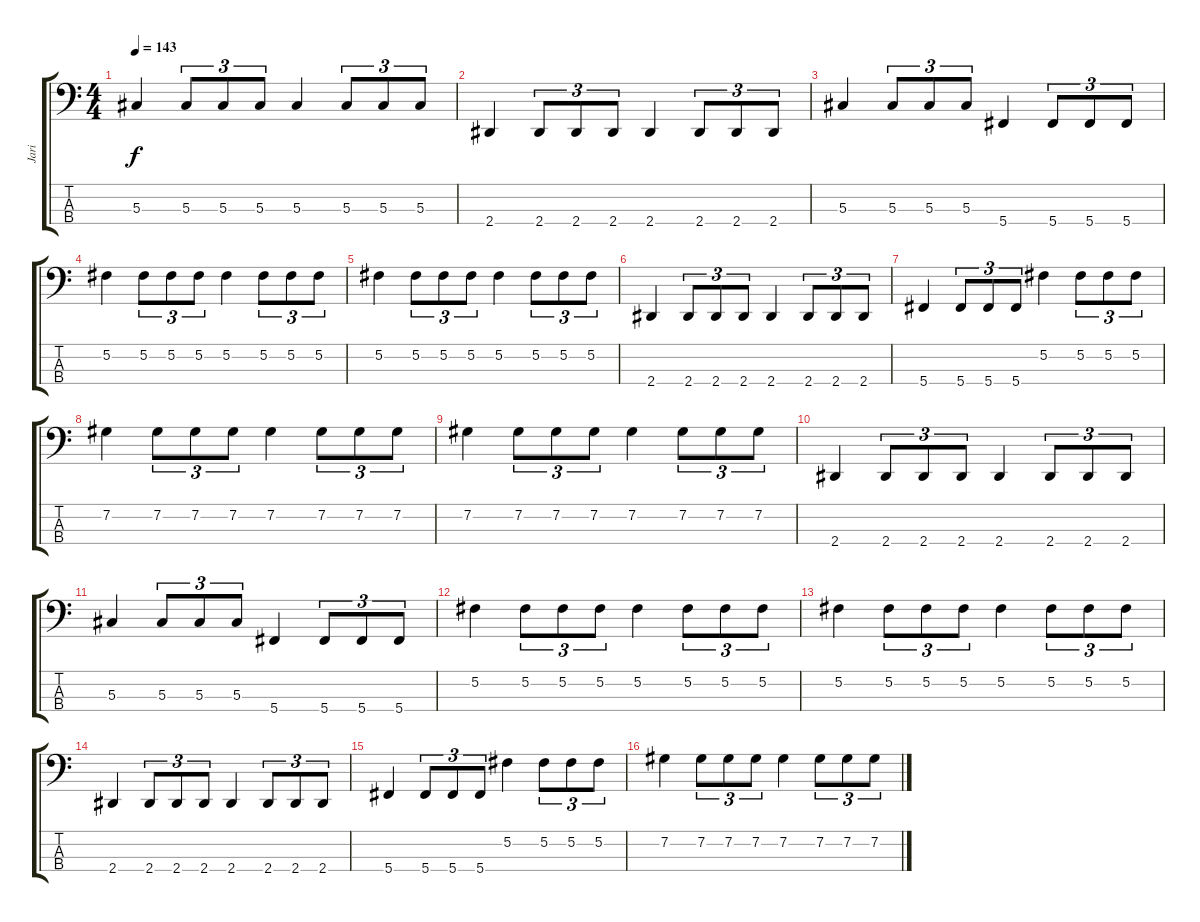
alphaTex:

\track ("Jari" "Jari") {instrument electricbassfinger}
\staff {score tabs}
\tuning (Gb2 Db2 Ab1 Db1) {hide}
\ts (4 4)
\tempo 143
\clef f4
\ks c
5.3.4{dy f} 5.3.8{tu (3 2)} 5.3.8{tu (3 2)} 5.3.8{tu (3 2)} 5.3.4 5.3.8{tu (3 2)} 5.3.8{tu (3 2)} 5.3.8{tu (3 2)} |
2.4.4 2.4.8{tu (3 2)} 2.4.8{tu (3 2)} 2.4.8{tu (3 2)} 2.4.4 2.4.8{tu (3 2)} 2.4.8{tu (3 2)} 2.4.8{tu (3 2)} |
5.3.4 5.3.8{tu (3 2)} 5.3.8{tu (3 2)} 5.3.8{tu (3 2)} 5.4.4 5.4.8{tu (3 2)} 5.4.8{tu (3 2)} 5.4.8{tu (3 2)} |
5.2.4 5.2.8{tu (3 2)} 5.2.8{tu (3 2)} 5.2.8{tu (3 2)} 5.2.4 5.2.8{tu (3 2)} 5.2.8{tu (3 2)} 5.2.8{tu (3 2)} |
5.2.4 5.2.8{tu (3 2)} 5.2.8{tu (3 2)} 5.2.8{tu (3 2)} 5.2.4 5.2.8{tu (3 2)} 5.2.8{tu (3 2)} 5.2.8{tu (3 2)} |
2.4.4 2.4.8{tu (3 2)} 2.4.8{tu (3 2)} 2.4.8{tu (3 2)} 2.4.4 2.4.8{tu (3 2)} 2.4.8{tu (3 2)} 2.4.8{tu (3 2)} |
5.4.4 5.4.8{tu (3 2)} 5.4.8{tu (3 2)} 5.4.8{tu (3 2)} 5.2.4 5.2.8{tu (3 2)} 5.2.8{tu (3 2)} 5.2.8{tu (3 2)} |
7.2.4 7.2.8{tu (3 2)} 7.2.8{tu (3 2)} 7.2.8{tu (3 2)} 7.2.4 7.2.8{tu (3 2)} 7.2.8{tu (3 2)} 7.2.8{tu (3 2)} |
7.2.4 7.2.8{tu (3 2)} 7.2.8{tu (3 2)} 7.2.8{tu (3 2)} 7.2.4 7.2.8{tu (3 2)} 7.2.8{tu (3 2)} 7.2.8{tu (3 2)} |
2.4.4 2.4.8{tu (3 2)} 2.4.8{tu (3 2)} 2.4.8{tu (3 2)} 2.4.4 2.4.8{tu (3 2)} 2.4.8{tu (3 2)} 2.4.8{tu (3 2)} |
5.3.4 5.3.8{tu (3 2)} 5.3.8{tu (3 2)} 5.3.8{tu (3 2)} 5.4.4 5.4.8{tu (3 2)} 5.4.8{tu (3 2)} 5.4.8{tu (3 2)} |
5.2.4 5.2.8{tu (3 2)} 5.2.8{tu (3 2)} 5.2.8{tu (3 2)} 5.2.4 5.2.8{tu (3 2)} 5.2.8{tu (3 2)} 5.2.8{tu (3 2)} |
5.2.4 5.2.8{tu (3 2)} 5.2.8{tu (3 2)} 5.2.8{tu (3 2)} 5.2.4 5.2.8{tu (3 2)} 5.2.8{tu (3 2)} 5.2.8{tu (3 2)} |
2.4.4 2.4.8{tu (3 2)} 2.4.8{tu (3 2)} 2.4.8{tu (3 2)} 2.4.4 2.4.8{tu (3 2)} 2.4.8{tu (3 2)} 2.4.8{tu (3 2)} |
5.4.4 5.4.8{tu (3 2)} 5.4.8{tu (3 2)} 5.4.8{tu (3 2)} 5.2.4 5.2.8{tu (3 2)} 5.2.8{tu (3 2)} 5.2.8{tu (3 2)} |
7.2.4 7.2.8{tu (3 2)} 7.2.8{tu (3 2)} 7.2.8{tu (3 2)} 7.2.4 7.2.8{tu (3 2)} 7.2.8{tu (3 2)} 7.2.8{tu (3 2)}
